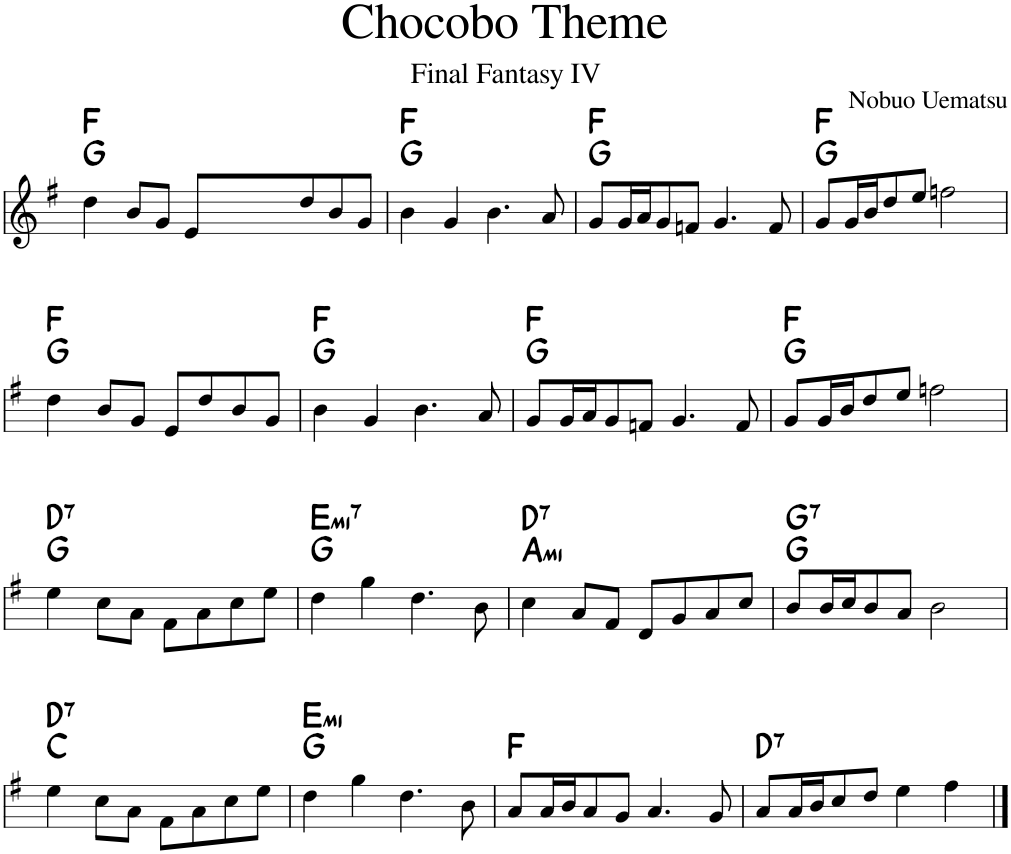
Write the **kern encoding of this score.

**kern	**harte
*part1	*part1
*staff1	*
*I"\new:one	*
*clefG2	*
*k[f#]	*
=1	=1
4dd\	G:maj F:maj
8b/L	.
8g/J	.
8e/L	.
8dd/	.
8b/	.
8g/J	.
=2	=2
4b\	G:maj F:maj
4g/	.
4.b\	.
8a/	.
=3	=3
8g/L	G:maj F:maj
16g/L	.
16a/J	.
8g/	.
8fn/J	.
4.g/	.
8f/	.
=4	=4
8g/L	G:maj F:maj
16g/L	.
16b/J	.
8dd/	.
8ee/J	.
2ffn\	.
!!LO:LB:g=z
=5	=5
4dd\	G:maj F:maj
8b/L	.
8g/J	.
8e/L	.
8dd/	.
8b/	.
8g/J	.
=6	=6
4b\	G:maj F:maj
4g/	.
4.b\	.
8a/	.
=7	=7
8g/L	G:maj F:maj
16g/L	.
16a/J	.
8g/	.
8fn/J	.
4.g/	.
8f/	.
=8	=8
8g/L	G:maj F:maj
16g/L	.
16b/J	.
8dd/	.
8ee/J	.
2ffn\	.
!!LO:LB:g=z
=9	=9
!	!LO:H:n=2:kt=7
4ee\	G:maj D:7
8cc\L	.
8a\J	.
8f#\L	.
8a\	.
8cc\	.
8ee\J	.
=10	=10
!	!LO:H:n=2:kt=m7
4dd\	G:maj E:min7
4gg\	.
4.dd\	.
8b\	.
=11	=11
!	!LO:H:n=1:kt=m
!	!LO:H:n=2:kt=7
4cc\	A:min D:7
8a/L	.
8f#/J	.
8d/L	.
8g/	.
8a/	.
8cc/J	.
=12	=12
!	!LO:H:n=2:kt=7
8b/L	G:maj G:7
16b/L	.
16cc/J	.
8b/	.
8a/J	.
2b\	.
!!LO:LB:g=z
=13	=13
!	!LO:H:n=2:kt=7
4ee\	C:maj D:7
8cc\L	.
8a\J	.
8f#\L	.
8a\	.
8cc\	.
8ee\J	.
=14	=14
!	!LO:H:n=2:kt=m
4dd\	G:maj E:min
4gg\	.
4.dd\	.
8b\	.
=15	=15
8a/L	F:maj
16a/L	.
16b/J	.
8a/	.
8g/J	.
4.a/	.
8g/	.
=16	=16
!	!LO:H:kt=7
8a/L	D:7
16a/L	.
16b/J	.
8cc/	.
8dd/J	.
4ee\	.
4ff#\	.
==	==
*-	*-
